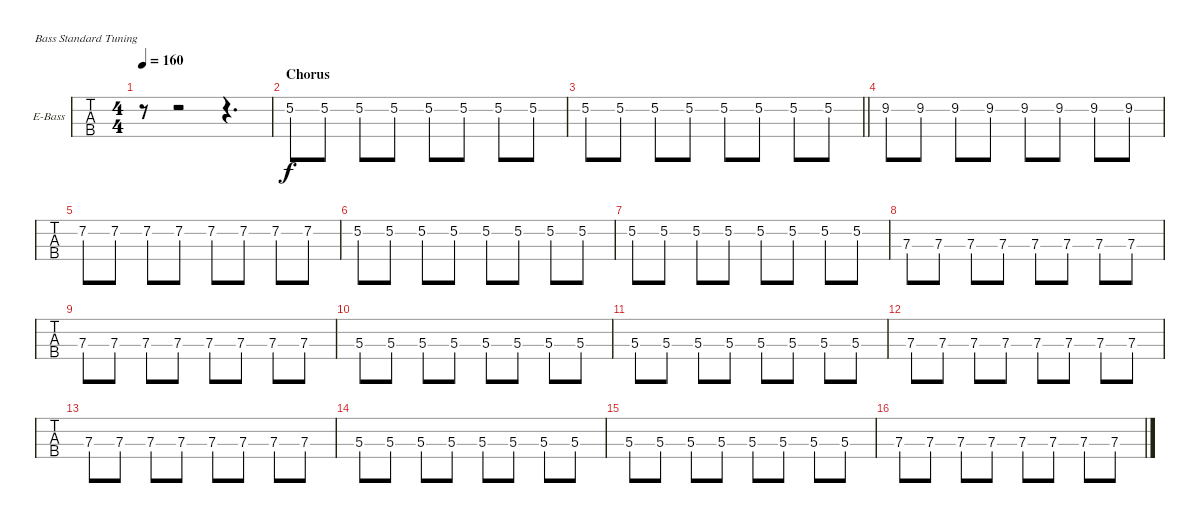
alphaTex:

\bracketExtendMode groupsimilarinstruments
\firstSystemTrackNameOrientation horizontal
\otherSystemsTrackNameOrientation horizontal
\track ("Nikolai" "E-Bass") {instrument electricbassfinger}
\staff {tabs}
\tuning (G2 D2 A1 E1)
\ts (4 4)
\tempo 160
\clef f4
\ks c
r.8{dy f} r.2 r.4{d} |
\section ("" "Chorus")
5.2.8 5.2.8 5.2.8 5.2.8 5.2.8 5.2.8 5.2.8 5.2.8 |
\barLineRight lightlight
5.2.8 5.2.8 5.2.8 5.2.8 5.2.8 5.2.8 5.2.8 5.2.8 |
9.2.8 9.2.8 9.2.8 9.2.8 9.2.8 9.2.8 9.2.8 9.2.8 |
7.2.8 7.2.8 7.2.8 7.2.8 7.2.8 7.2.8 7.2.8 7.2.8 |
5.2.8 5.2.8 5.2.8 5.2.8 5.2.8 5.2.8 5.2.8 5.2.8 |
5.2.8 5.2.8 5.2.8 5.2.8 5.2.8 5.2.8 5.2.8 5.2.8 |
7.3.8 7.3.8 7.3.8 7.3.8 7.3.8 7.3.8 7.3.8 7.3.8 |
7.3.8 7.3.8 7.3.8 7.3.8 7.3.8 7.3.8 7.3.8 7.3.8 |
5.3.8 5.3.8 5.3.8 5.3.8 5.3.8 5.3.8 5.3.8 5.3.8 |
5.3.8 5.3.8 5.3.8 5.3.8 5.3.8 5.3.8 5.3.8 5.3.8 |
7.3.8 7.3.8 7.3.8 7.3.8 7.3.8 7.3.8 7.3.8 7.3.8 |
7.3.8 7.3.8 7.3.8 7.3.8 7.3.8 7.3.8 7.3.8 7.3.8 |
5.3.8 5.3.8 5.3.8 5.3.8 5.3.8 5.3.8 5.3.8 5.3.8 |
5.3.8 5.3.8 5.3.8 5.3.8 5.3.8 5.3.8 5.3.8 5.3.8 |
7.3.8 7.3.8 7.3.8 7.3.8 7.3.8 7.3.8 7.3.8 7.3.8
